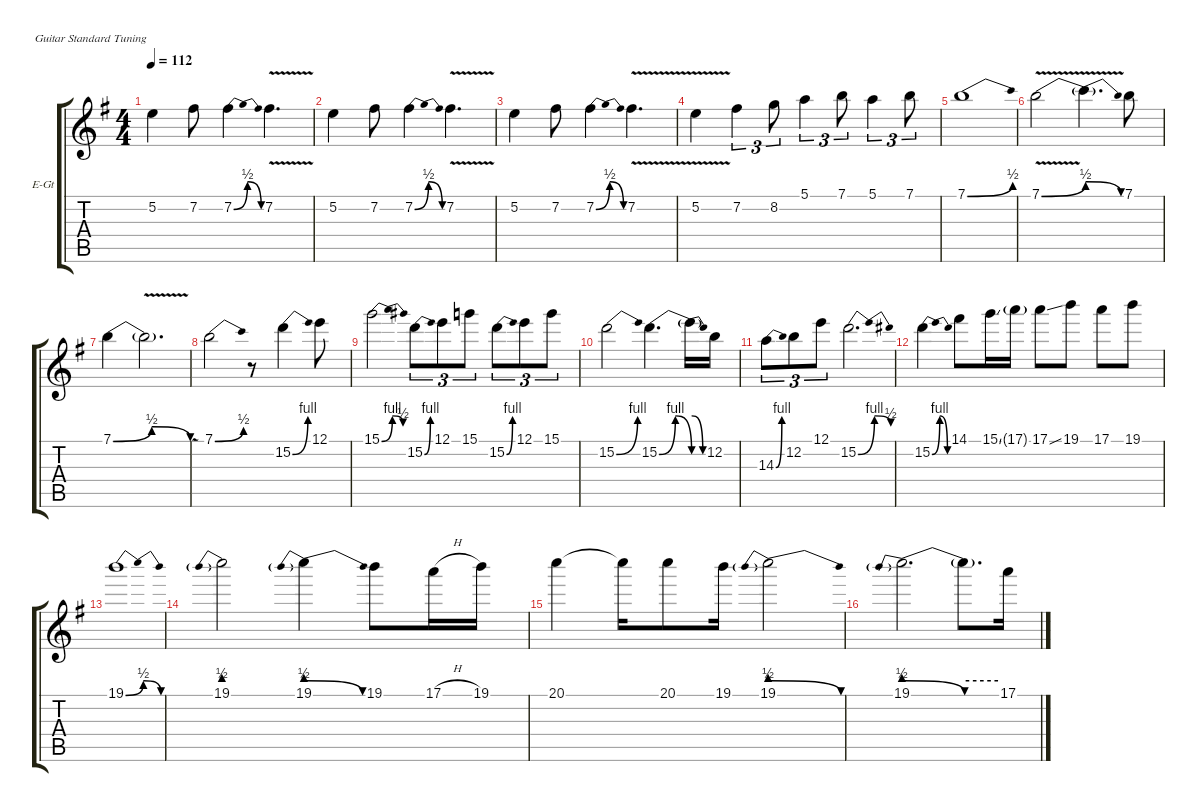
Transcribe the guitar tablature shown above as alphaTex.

\hideDynamics
\bracketExtendMode groupsimilarinstruments
\firstSystemTrackNameOrientation horizontal
\otherSystemsTrackNameOrientation horizontal
\track ("E.Guitar Solo" "E-Gt") {multiBarRest instrument distortionguitar}
\staff {score tabs}
\tuning (E4 B3 G3 D3 A2 E2)
\ts (4 4)
\tempo 112
\clef g2
\ks eminor
5.2.4{dy f} 7.2.8 7.2{be (bendrelease 0 0 30 2 30 2 60 0)}.4 7.2{v}.4{d} |
5.2.4 7.2.8 7.2{be (bendrelease 0 0 30 2 30 2 60 0)}.4 7.2{v}.4{d} |
5.2.4 7.2.8 7.2{be (bendrelease 0 0 30 2 30 2 60 0)}.4 7.2{v}.4{d} |
5.2{v}.4 7.2.4{tu (3 2)} 8.2.8{tu (3 2)} 5.1.4{tu (3 2)} 7.1.8{tu (3 2)} 5.1.4{tu (3 2)} 7.1.8{tu (3 2)} |
7.1{be (bend 0 0 60 2)}.1 |
7.1{be (bend 0 0 60 2) v}.2 7.1{be (release 0 2 60 0) t}.4{d} 7.1.8 |
7.1{be (bendrelease 0 0 30 2 30 2 60 0)}.4 7.1{v t}.2{d} |
7.1{be (bend 0 0 60 2)}.2 r.8 15.2{be (bend 0 0 60 4)}.4 12.1.8 |
15.1{be (bendrelease 0 0 30 4 30 4 60 2)}.2 15.2{be (bend 0 0 60 4)}.8{tu (3 2)} 12.1.8{tu (3 2)} 15.1.8{tu (3 2)} 15.2{be (bend 0 0 60 4)}.8{tu (3 2)} 12.1.8{tu (3 2)} 15.1.8{tu (3 2)} |
15.2{be (bend 0 0 60 4)}.2 15.2{be (bendrelease 0 0 30 4 30 4 60 0)}.4{d} 15.2{be (release 0 4 60 0) t}.16 12.2.16 |
14.3{be (bend 0 0 60 4)}.8{tu (3 2)} 12.2.8{tu (3 2)} 12.1.8{tu (3 2)} 15.2{be (bendrelease 0 0 30 4 30 4 60 2)}.2{d} |
15.2{be (bendrelease 0 0 30 4 30 4 60 0)}.4 14.1.8 15.1{ss}.16 17.1{g}.16 17.1{ss}.8 19.1.8 17.1.8 19.1.8 |
19.1{be (bendrelease 0 0 30 2 30 2 60 0)}.1 |
19.1{be (prebend 0 2 60 2)}.2 19.1{be (prebendrelease 0 2 60 0)}.4 19.1.8 17.1{h}.16 19.1.16 |
20.1.4 20.1{t}.16 20.1.8 19.1.16 19.1{be (prebendrelease 0 2 60 0)}.2 |
19.1{be (prebendrelease 0 2 60 0)}.2{d} 19.1{be (hold 0 2 60 2) t}.8{d} 17.1.16
